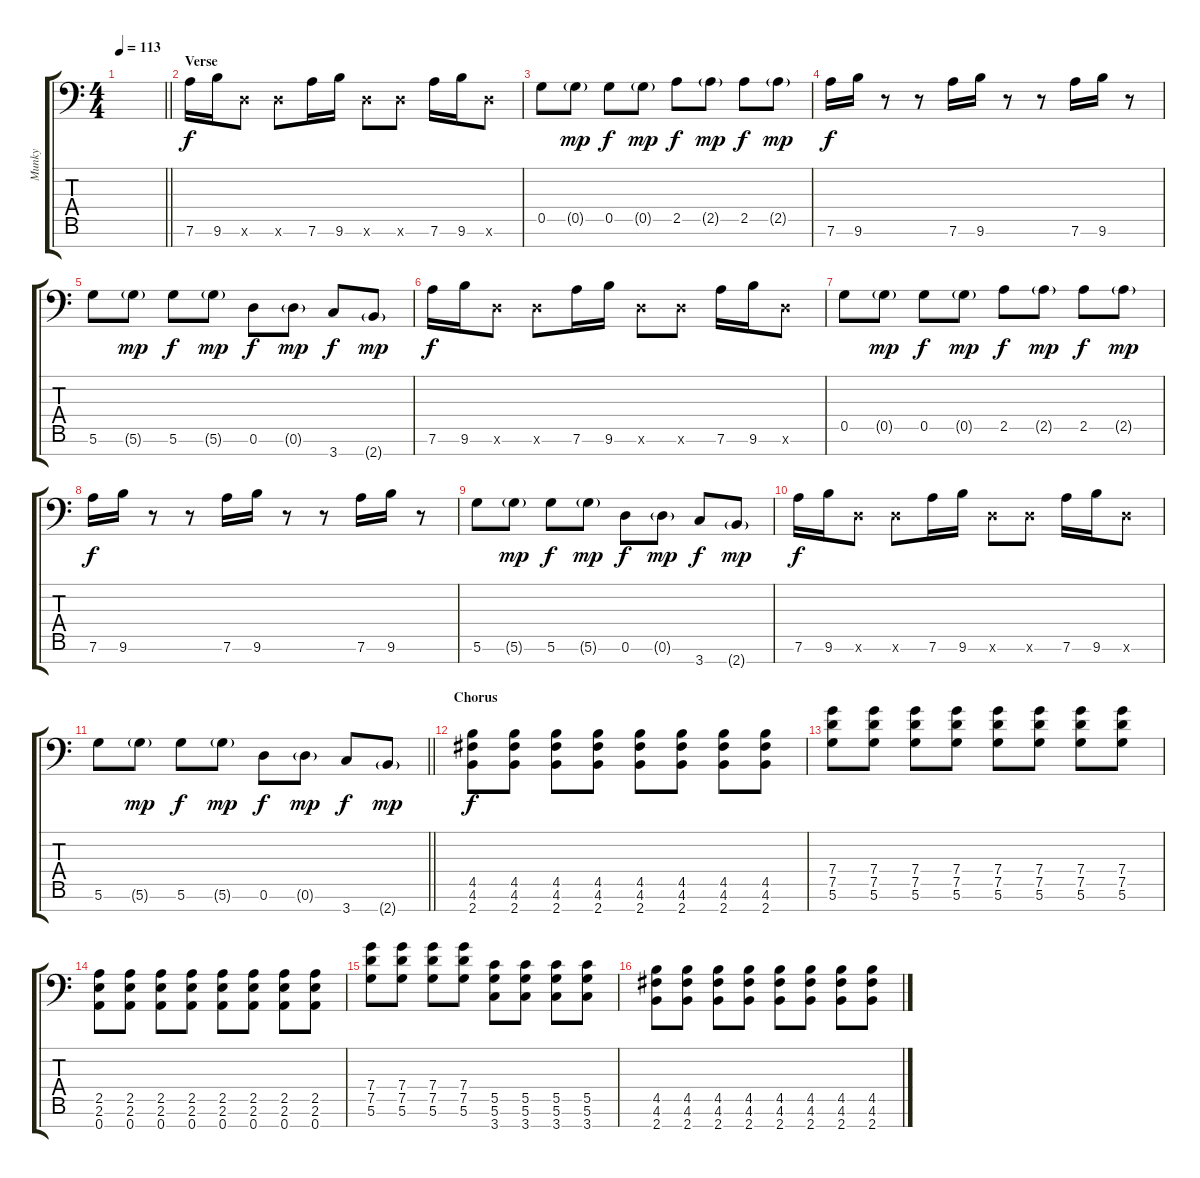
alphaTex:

\track ("Munky" "Munky") {instrument distortionguitar}
\staff {score tabs}
\tuning (D4 A3 F3 C3 G2 D2 A1) {hide}
\ts (4 4)
\tempo 113
\clef f4
\barLineRight lightlight
\ks c
|
\section ("" "Verse")
7.6.16 9.6.16 0.6{x}.8 0.6{x}.8 7.6.16 9.6.16 0.6{x}.8 0.6{x}.8 7.6.16 9.6.16 0.6{x}.8 |
0.5.8 0.5{g}.8{dy mp} 0.5.8{dy f} 0.5{g}.8{dy mp} 2.5.8{dy f} 2.5{g}.8{dy mp} 2.5.8{dy f} 2.5{g}.8{dy mp} |
7.6.16{dy f} 9.6.16 r.8 r.8 7.6.16 9.6.16 r.8 r.8 7.6.16 9.6.16 r.8 |
5.6.8 5.6{g}.8{dy mp} 5.6.8{dy f} 5.6{g}.8{dy mp} 0.6.8{dy f} 0.6{g}.8{dy mp} 3.7.8{dy f} 2.7{g}.8{dy mp} |
7.6.16{dy f} 9.6.16 0.6{x}.8 0.6{x}.8 7.6.16 9.6.16 0.6{x}.8 0.6{x}.8 7.6.16 9.6.16 0.6{x}.8 |
0.5.8 0.5{g}.8{dy mp} 0.5.8{dy f} 0.5{g}.8{dy mp} 2.5.8{dy f} 2.5{g}.8{dy mp} 2.5.8{dy f} 2.5{g}.8{dy mp} |
7.6.16{dy f} 9.6.16 r.8 r.8 7.6.16 9.6.16 r.8 r.8 7.6.16 9.6.16 r.8 |
5.6.8 5.6{g}.8{dy mp} 5.6.8{dy f} 5.6{g}.8{dy mp} 0.6.8{dy f} 0.6{g}.8{dy mp} 3.7.8{dy f} 2.7{g}.8{dy mp} |
7.6.16{dy f} 9.6.16 0.6{x}.8 0.6{x}.8 7.6.16 9.6.16 0.6{x}.8 0.6{x}.8 7.6.16 9.6.16 0.6{x}.8 |
\barLineRight lightlight
5.6.8 5.6{g}.8{dy mp} 5.6.8{dy f} 5.6{g}.8{dy mp} 0.6.8{dy f} 0.6{g}.8{dy mp} 3.7.8{dy f} 2.7{g}.8{dy mp} |
\section ("" "Chorus")
(4.5 4.6 2.7).8{dy f} (4.5 4.6 2.7).8 (4.5 4.6 2.7).8 (4.5 4.6 2.7).8 (4.5 4.6 2.7).8 (4.5 4.6 2.7).8 (4.5 4.6 2.7).8 (4.5 4.6 2.7).8 |
(7.4 7.5 5.6).8 (7.4 7.5 5.6).8 (7.4 7.5 5.6).8 (7.4 7.5 5.6).8 (7.4 7.5 5.6).8 (7.4 7.5 5.6).8 (7.4 7.5 5.6).8 (7.4 7.5 5.6).8 |
(2.5 2.6 0.7).8 (2.5 2.6 0.7).8 (2.5 2.6 0.7).8 (2.5 2.6 0.7).8 (2.5 2.6 0.7).8 (2.5 2.6 0.7).8 (2.5 2.6 0.7).8 (2.5 2.6 0.7).8 |
(7.4 7.5 5.6).8 (7.4 7.5 5.6).8 (7.4 7.5 5.6).8 (7.4 7.5 5.6).8 (5.5 5.6 3.7).8 (5.5 5.6 3.7).8 (5.5 5.6 3.7).8 (5.5 5.6 3.7).8 |
(4.5 4.6 2.7).8 (4.5 4.6 2.7).8 (4.5 4.6 2.7).8 (4.5 4.6 2.7).8 (4.5 4.6 2.7).8 (4.5 4.6 2.7).8 (4.5 4.6 2.7).8 (4.5 4.6 2.7).8
